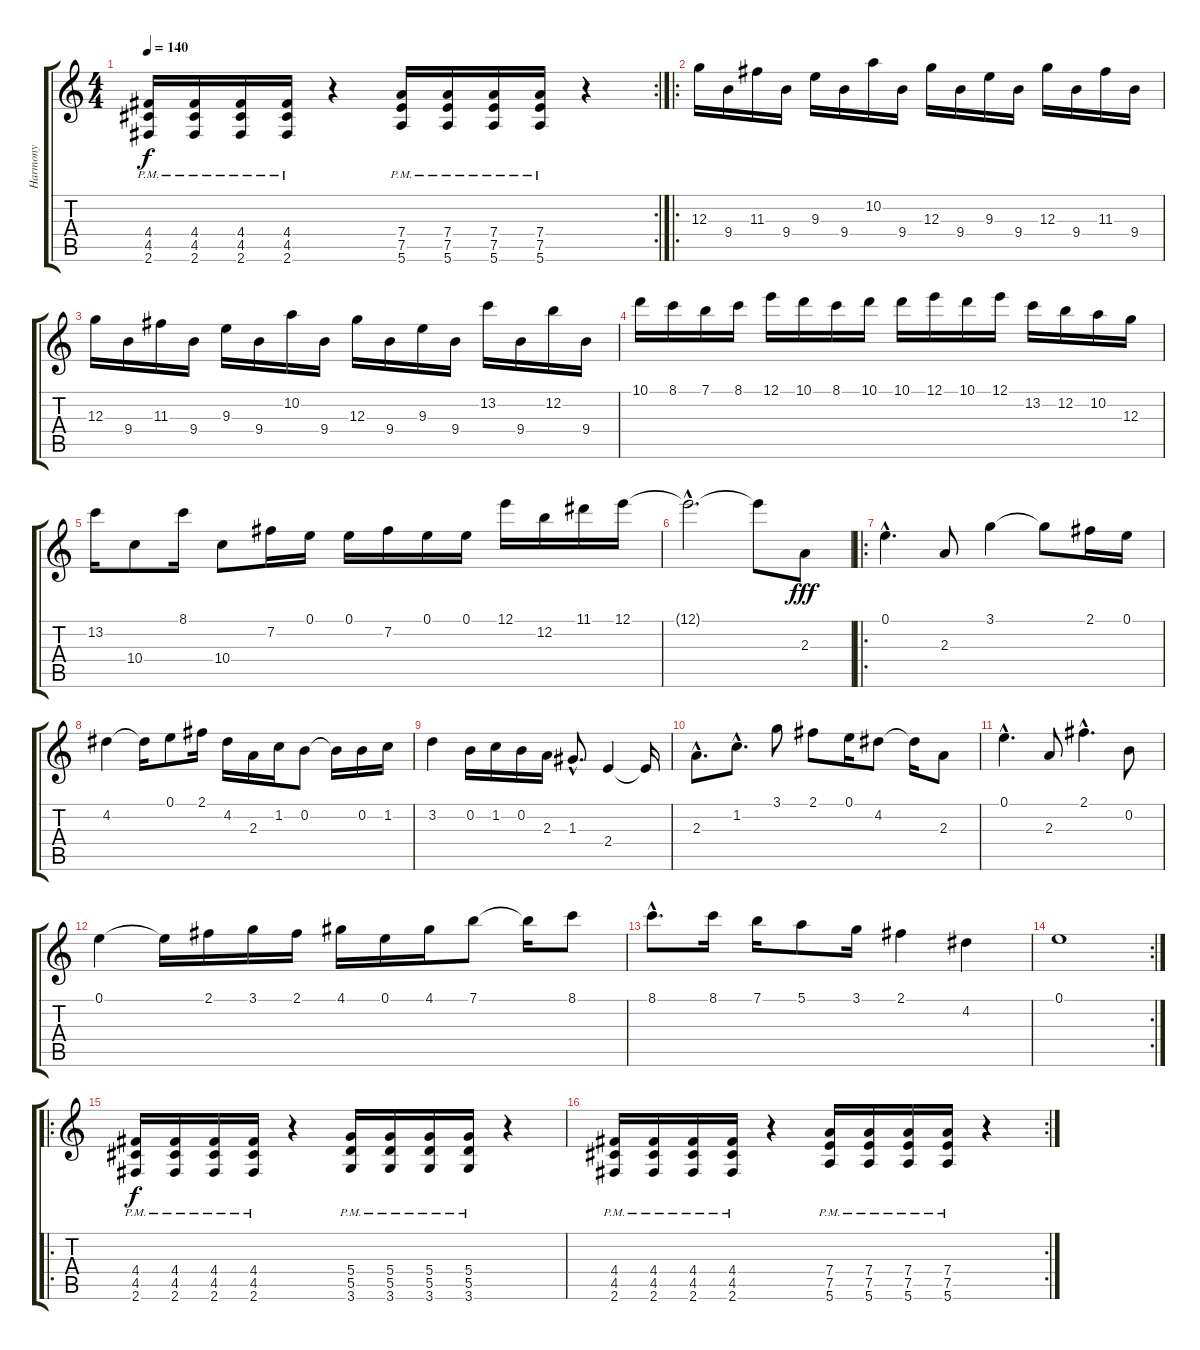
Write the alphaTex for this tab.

\track ("Harmony" "Harmony") {instrument distortionguitar}
\staff {score tabs}
\tuning (E4 B3 G3 D3 A2 E2) {hide}
\rc 2
\ts (4 4)
\tempo 140
\clef g2
\ks c
(4.4{pm} 4.5{pm} 2.6{pm}).16{dy f} (4.4{pm} 4.5{pm} 2.6{pm}).16 (4.4{pm} 4.5 2.6{pm}).16 (4.4{pm} 4.5{pm} 2.6{pm}).16 r.4 (7.4{pm} 7.5{pm} 5.6{pm}).16 (7.4{pm} 7.5{pm} 5.6{pm}).16 (7.4{pm} 7.5{pm} 5.6{pm}).16 (7.4{pm} 7.5{pm} 5.6{pm}).16 r.4 |
\ro
12.3.16 9.4.16 11.3.16 9.4.16 9.3.16 9.4.16 10.2.16 9.4.16 12.3.16 9.4.16 9.3.16 9.4.16 12.3.16 9.4.16 11.3.16 9.4.16 |
12.3.16 9.4.16 11.3.16 9.4.16 9.3.16 9.4.16 10.2.16 9.4.16 12.3.16 9.4.16 9.3.16 9.4.16 13.2.16 9.4.16 12.2.16 9.4.16 |
10.1.16 8.1.16 7.1.16 8.1.16 12.1.16 10.1.16 8.1.16 10.1.16 10.1.16 12.1.16 10.1.16 12.1.16 13.2.16 12.2.16 10.2.16 12.3.16 |
13.2.16 10.4.8 8.1.16 10.4.8 7.2.16 0.1.16 0.1.16 7.2.16 0.1.16 0.1.16 12.1.16 12.2.16 11.1.16 12.1.16 |
12.1{hac t}.2{d} 12.1{t}.8 2.3.8{dy fff} |
\ro
0.1{hac}.4{d} 2.3.8 3.1.4 3.1{t}.8 2.1.16 0.1.16 |
4.2.4 4.2{t}.16 0.1.8 2.1.16 4.2.16 2.3.16 1.2.16 0.2.8 0.2{t}.16 0.2.16 1.2.16 |
3.2.4 0.2.16 1.2.16 0.2.16 2.3.16 1.3{hac}.8{d} 2.4.4 2.4{t}.16 |
2.3{hac}.8{d} 1.2{hac}.8{d} 3.1.8 2.1.8 0.1.16 4.2.8 4.2{t}.16 2.3.8 |
0.1{hac}.4{d} 2.3.8 2.1{hac}.4{d} 0.2.8 |
0.1.4 0.1{t}.16 2.1.16 3.1.16 2.1.16 4.1.16 0.1.16 4.1.16 7.1.8 7.1{t}.16 8.1.8 |
8.1{hac}.8{d} 8.1.16 7.1.16 5.1.8 3.1.16 2.1.4 4.2.4 |
\rc 2
0.1.1 |
\ro
(4.4{pm} 4.5{pm} 2.6{pm}).16{dy f} (4.4{pm} 4.5{pm} 2.6{pm}).16 (4.4{pm} 4.5{pm} 2.6{pm}).16 (4.4{pm} 4.5{pm} 2.6{pm}).16 r.4 (5.4{pm} 5.5{pm} 3.6{pm}).16 (5.4{pm} 5.5{pm} 3.6{pm}).16 (5.4{pm} 5.5{pm} 3.6{pm}).16 (5.4{pm} 5.5{pm} 3.6{pm}).16 r.4 |
\rc 2
(4.4{pm} 4.5{pm} 2.6{pm}).16 (4.4{pm} 4.5{pm} 2.6{pm}).16 (4.4{pm} 4.5 2.6{pm}).16 (4.4{pm} 4.5{pm} 2.6{pm}).16 r.4 (7.4{pm} 7.5{pm} 5.6{pm}).16 (7.4{pm} 7.5{pm} 5.6{pm}).16 (7.4{pm} 7.5{pm} 5.6{pm}).16 (7.4{pm} 7.5{pm} 5.6{pm}).16 r.4
